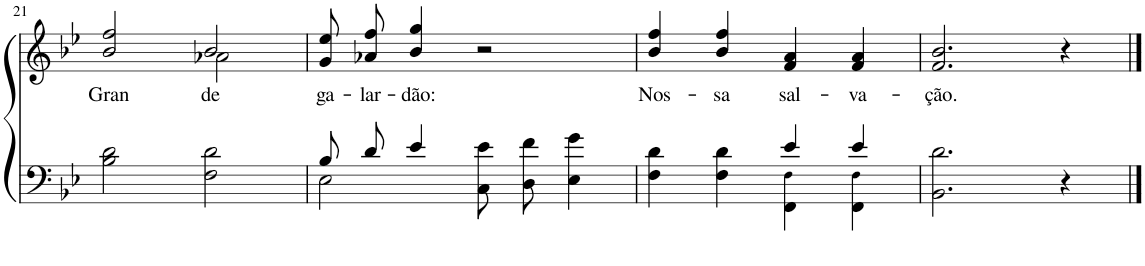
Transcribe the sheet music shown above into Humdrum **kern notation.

**kern	**kern	**text
*part2	*part1	*part1
*staff2	*staff1	*staff1
*I"Parte III e IV	*I"Parte I e II	*
!!LO:PB:g=z
*clefF4	*clefG2	*
*Trd2c3	*Trd2c3	*
*k[b-e-]	*k[b-e-]	*
*M4/4	*M4/4	*
=21	=21	=21
!	!	!LO:LY:b
*	*^	*
2B-\ 2d\	2b-/ 2ff/	2ryy	Gran-
!	!	!	!LO:LY:b
2F\ 2d\	2b-/	2a-X\	-de
=22	=22	=22	=22
*^	*	*	*
!	!	!	!	!LO:LY:b
*	*	*v	*v	*
8B-/L	2E-\	8g\ 8ee-\L	ga-
!	!	!	!LO:LY:b
8d/J	.	8a-X\ 8ff\J	-lar-
!	!	!	!LO:LY:b
4e-/	.	4b-/ 4gg/	-dão:
2ryy	8C\ 8e-\L	2r	.
.	8D\ 8f\J	.	.
.	4E-\ 4g\	.	.
=23	=23	=23	=23
!	!	!	!LO:LY:b
2ryy	4F\ 4d\	4b-/ 4ff/	Nos-
!	!	!	!LO:LY:b
.	4F\ 4d\	4b-/ 4ff/	-sa
!	!	!	!LO:LY:b
4e-/	4FF\ 4F!\	4f/ 4a/	sal-
!	!	!	!LO:LY:b
4e-/	4FF\ 4F!\	4f/ 4a/	-va-
=24	=24	=24	=24
!	!	!	!LO:LY:b
*v	*v	*	*
2.BB-\ 2.d\	2.f/ 2.b-/	-ção.
4r	4r	.
==	==	==
*-	*-	*-
